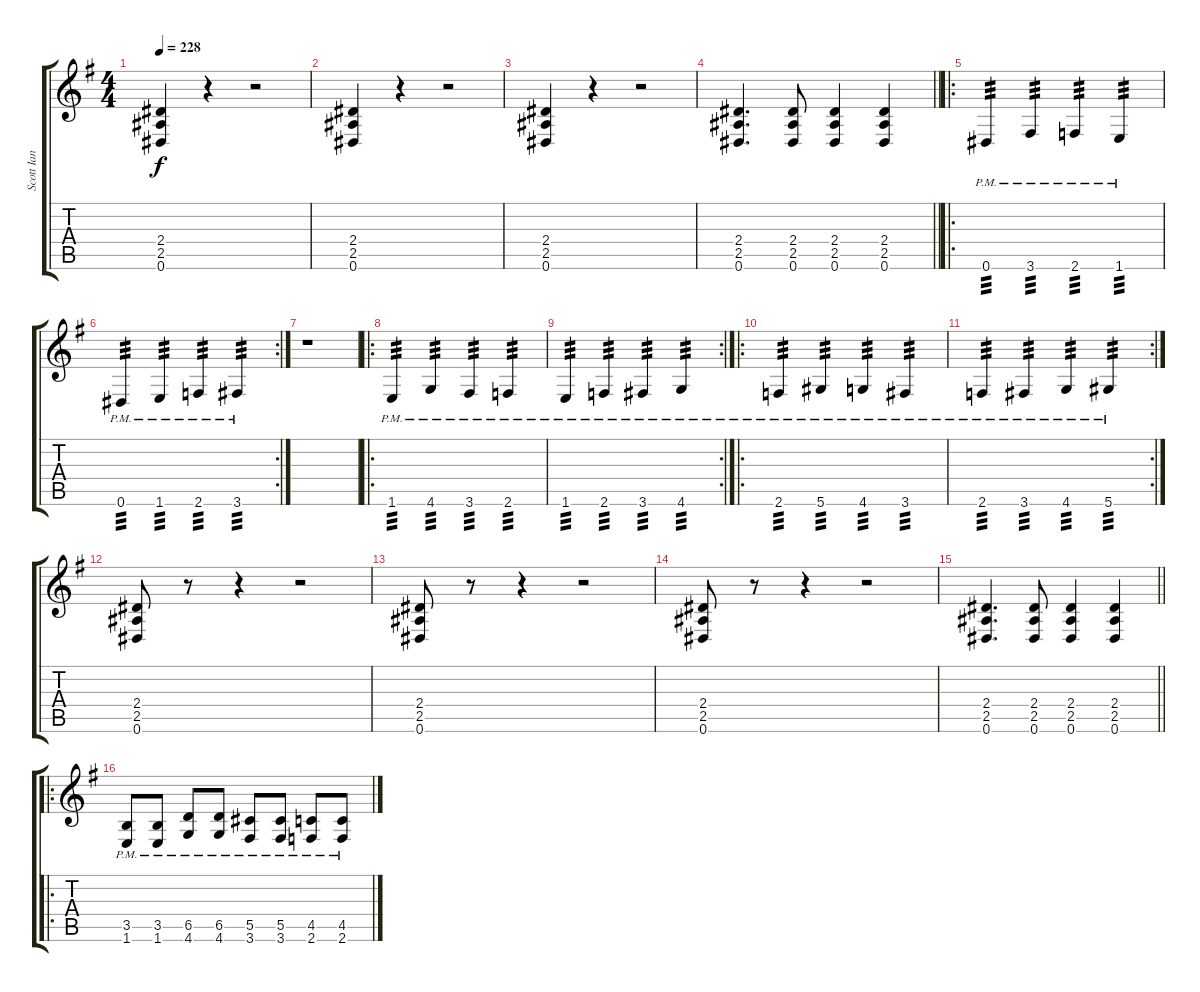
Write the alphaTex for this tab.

\track ("Scott Ian" "Scott Ian") {instrument distortionguitar}
\staff {score tabs}
\tuning (Eb4 Bb3 Gb3 Db3 Ab2 Eb2) {hide}
\ts (4 4)
\tempo 228
\clef g2
\ks g
(2.4 2.5 0.6).4{dy f instrument distortionguitar} r.4 r.2 |
(2.4 2.5 0.6).4 r.4 r.2 |
(2.4 2.5 0.6).4 r.4 r.2 |
\barLineRight lightlight
(2.4 2.5 0.6).4{d} (2.4 2.5 0.6).8 (2.4 2.5 0.6).4 (2.4 2.5 0.6).4 |
\ro
0.6{pm}.4{tp 3} 3.6{pm}.4{tp 3} 2.6{pm}.4{tp 3} 1.6{pm}.4{tp 3} |
\rc 2
0.6{pm}.4{tp 3} 1.6{pm}.4{tp 3} 2.6{pm}.4{tp 3} 3.6{pm}.4{tp 3} |
r.1 |
\ro
1.6{pm}.4{tp 3} 4.6{pm}.4{tp 3} 3.6{pm}.4{tp 3} 2.6{pm}.4{tp 3} |
\rc 2
1.6{pm}.4{tp 3} 2.6{pm}.4{tp 3} 3.6{pm}.4{tp 3} 4.6{pm}.4{tp 3} |
\ro
2.6{pm}.4{tp 3} 5.6{pm}.4{tp 3} 4.6{pm}.4{tp 3} 3.6{pm}.4{tp 3} |
\rc 2
2.6{pm}.4{tp 3} 3.6{pm}.4{tp 3} 4.6{pm}.4{tp 3} 5.6{pm}.4{tp 3} |
(2.4 2.5 0.6).8 r.8 r.4 r.2 |
(2.4 2.5 0.6).8 r.8 r.4 r.2 |
(2.4 2.5 0.6).8 r.8 r.4 r.2 |
\barLineRight lightlight
(2.4 2.5 0.6).4{d} (2.4 2.5 0.6).8 (2.4 2.5 0.6).4 (2.4 2.5 0.6).4 |
\ro
(3.5{pm} 1.6{pm}).8 (3.5{pm} 1.6{pm}).8 (6.5{pm} 4.6{pm}).8 (6.5{pm} 4.6{pm}).8 (5.5{pm} 3.6{pm}).8 (5.5{pm} 3.6{pm}).8 (4.5{pm} 2.6{pm}).8 (4.5{pm} 2.6{pm}).8
